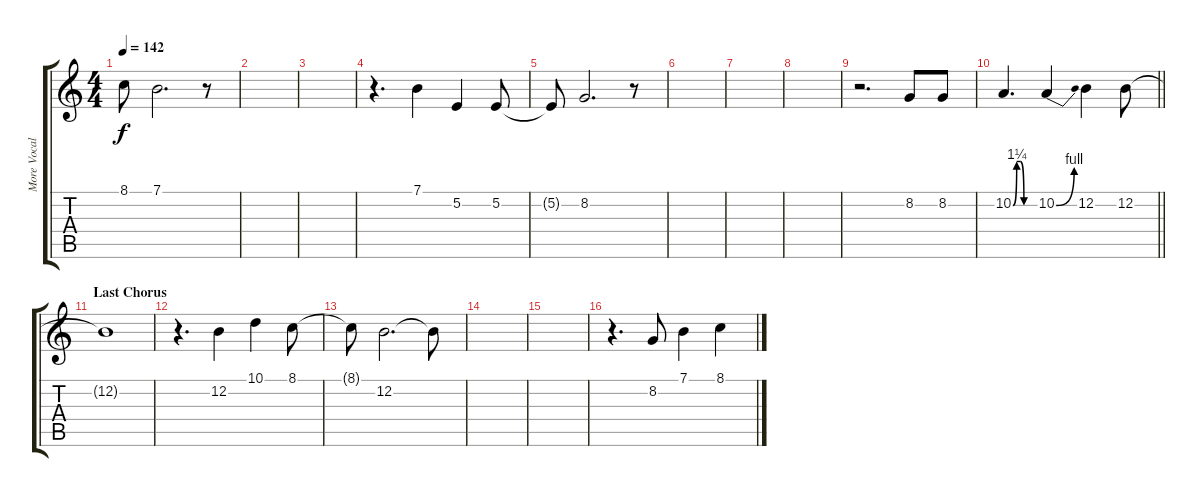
\track ("More Vocals" "More Vocal") {instrument voiceoohs}
\staff {score tabs}
\tuning (E4 B3 G3 D3 A2 E2) {hide}
\ts (4 4)
\tempo 142
\clef g2
\ks c
8.1{t}.8{dy f} 7.1.2{d} r.8 |
|
|
r.4{d} 7.1.4 5.2.4 5.2.8 |
5.2{t}.8 8.2.2{d} r.8 |
|
|
|
r.2{d} 8.2.8 8.2.8 |
\barLineRight lightlight
10.2{be (custom 0 0 10 5 20 5 30 0 60 0)}.4{d} 10.2{be (bend 0 0 60 4)}.4 12.2.4 12.2.8 |
\section ("" "Last Chorus")
12.2{t}.1 |
r.4{d} 12.2.4 10.1.4 8.1.8 |
8.1{t}.8 12.2.2{d} 12.2{t}.8 |
|
|
r.4{d} 8.2.8 7.1.4 8.1.4
